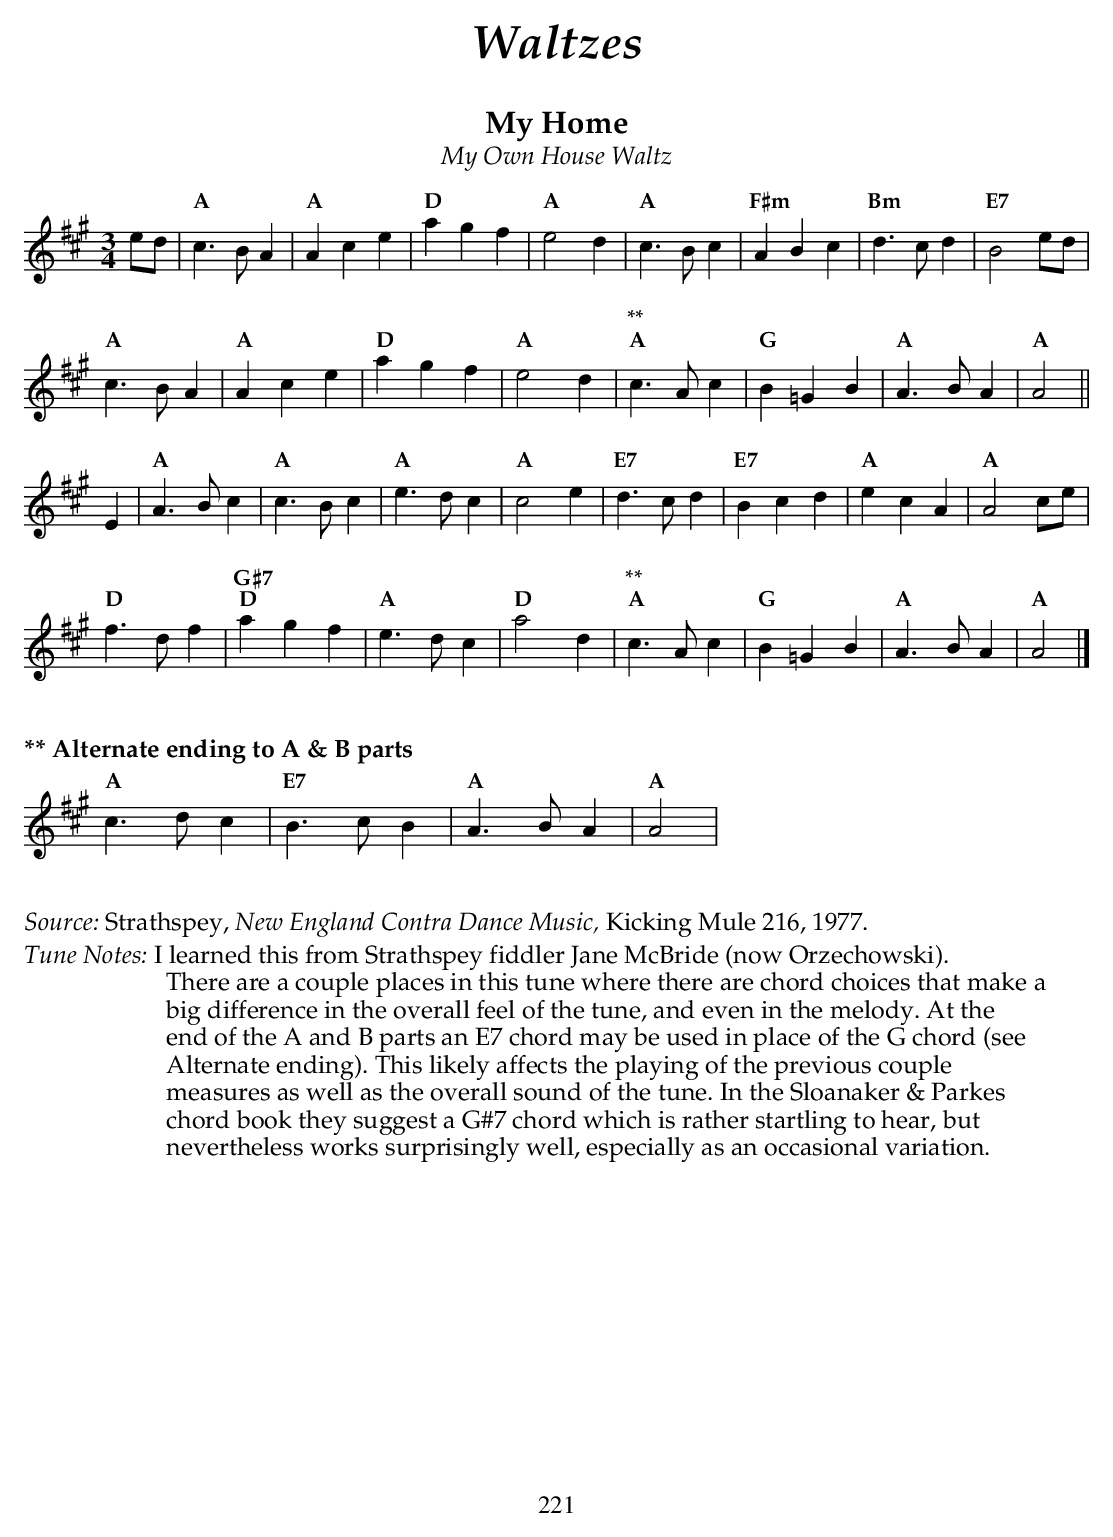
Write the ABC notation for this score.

X:1
T:My Home
T:My Own House Waltz
M:3/4
L:1/8
K:A
ed |\
"A" c2 > B2 A2  | "A" A2 c2 e2   | "D" a2 g2 f2 | "A" e4 d2 |\
"A" c2 > B2 c2  | "F#m" A2 B2 c2 | "Bm" d2 > c2 d2 | "E7" B4 ed |
"A" c2 > B2 A2  | "A" A2 c2 e2   | "D" a2 g2 f2 | "A" e4 d2 |\
"^**""A" c2 > A2 c2  | "G"B2 =G2 B2 | "A" A2 > B2 A2 | "A" A4 ||
E2 |\
"A" A2 > B2 c2  | "A" c2 > B2 c2   | "A" e2 > d2 c2 | "A" c4 e2 |\
"E7" d2 > c2 d2 | "E7" B2 c2 d2    | "A" e2 c2 A2   | "A" A4 ce |
"D" f2 > d2 f2  | "G#7;D" a2 g2 f2 | "A" e2 > d2 c2 | "D" a4 d2 |\
"^**""A" c2 > A2 c2  | "G" B2 =G2 B2    | "A" A2 > B2 A2 | "A" A4    |]
%%vskip 15
%%textfont Palatino-Bold 16
%%text ** Alternate ending to A & B parts
"A"  c2>d2 c2 | "E7"   B2>c2 B2 | "A"  A2 > B2 A2 | "A" A4     |
